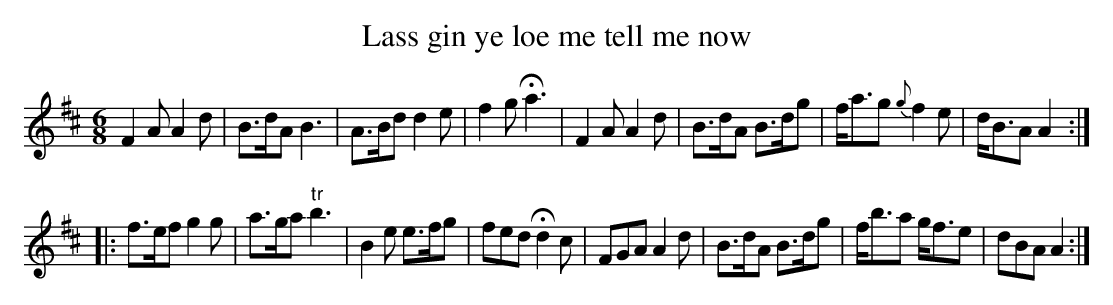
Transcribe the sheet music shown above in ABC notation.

X:1
T:Lass gin ye loe me tell me now
M:6/8
K:AMix
F2A A2d| B>dA B3| A>Bd d2e| f2g Ha3|\
F2A A2d| B>dA B>dg| f<ag {g}f2e| d<BA A2:|
|:f>ef g2g| a>ga "tr"b3| B2e e>fg| fed Hd2c|\
FGA A2d| B>dA B>dg| f<ba g<fe| dBA A2:|
